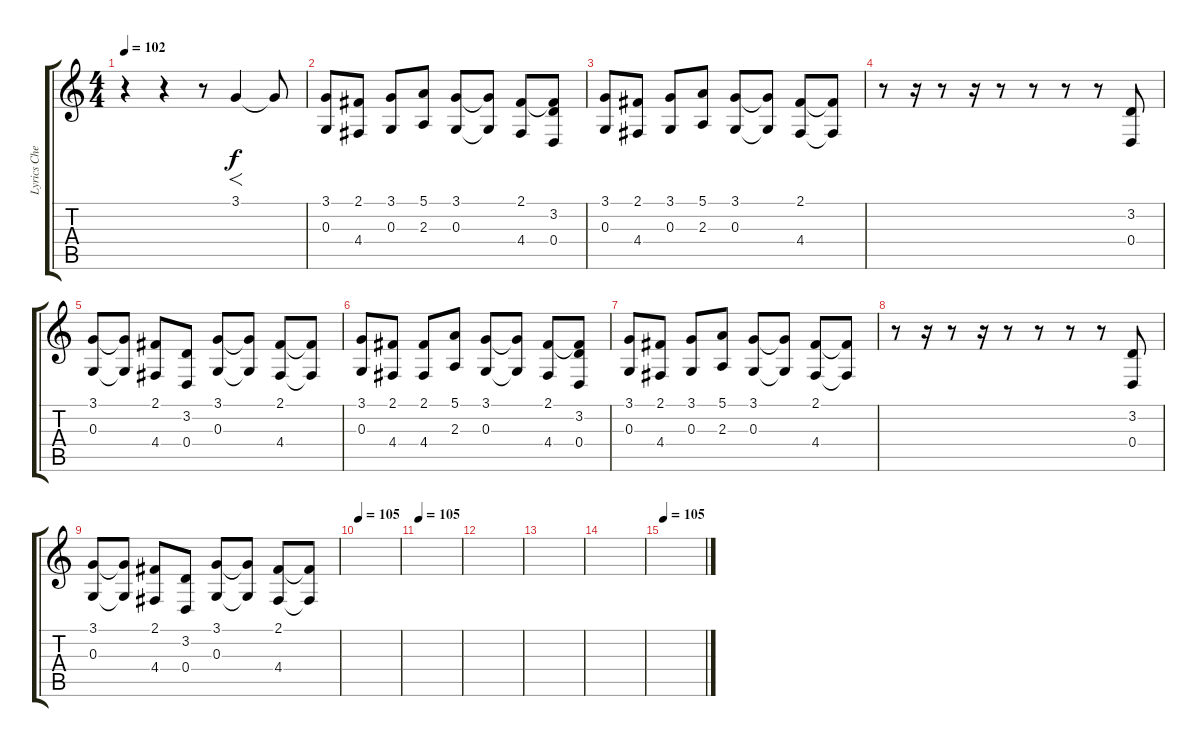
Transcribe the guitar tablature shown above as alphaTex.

\track ("Lyrics Chester" "Lyrics Che") {instrument bassoon}
\staff {score tabs}
\tuning (E4 B3 G3 D3 A2 E2) {hide}
\ts (4 4)
\tempo 102
\clef g2
\ks c
r.4{dy f} r.4 r.8 3.1.4{f instrument bassoon} 3.1{t}.8 |
(3.1 0.3).8{instrument bassoon} (2.1 4.4).8 (3.1 0.3).8 (5.1 2.3).8 (3.1 0.3).8 (3.1{t} 0.3{t}).8 (2.1 4.4).8 (2.1{t} 3.2 0.4).8 |
(3.1 0.3).8 (2.1 4.4).8 (3.1 0.3).8 (5.1 2.3).8 (3.1 0.3).8 (3.1{t} 0.3{t}).8 (2.1 4.4).8 (2.1{t} 4.4{t}).8 |
r.8 r.16 r.8 r.16 r.8 r.8 r.8 r.8 (3.2 0.4).8{volume 16 instrument bassoon} |
(3.1 0.3).8{volume 0} (3.1{t} 0.3{t}).8 (2.1 4.4).8 (3.2 0.4).8 (3.1 0.3).8 (3.1{t} 0.3{t}).8 (2.1 4.4).8 (2.1{t} 4.4{t}).8 |
(3.1 0.3).8{volume 16 instrument bassoon} (2.1 4.4).8 (2.1 4.4).8 (5.1 2.3).8 (3.1 0.3).8 (3.1{t} 0.3{t}).8 (2.1 4.4).8 (2.1{t} 3.2 0.4).8 |
(3.1 0.3).8 (2.1 4.4).8 (3.1 0.3).8 (5.1 2.3).8 (3.1 0.3).8 (3.1{t} 0.3{t}).8 (2.1 4.4).8 (2.1{t} 4.4{t}).8 |
r.8 r.16 r.8 r.16 r.8 r.8 r.8 r.8 (3.2 0.4).8{volume 16 instrument bassoon} |
(3.1 0.3).8 (3.1{t} 0.3{t}).8 (2.1 4.4).8 (3.2 0.4).8 (3.1 0.3).8 (3.1{t} 0.3{t}).8 (2.1 4.4).8 (2.1{t} 4.4{t}).8 |
\tempo 105
|
\tempo 105
|
|
|
|
\tempo 105
